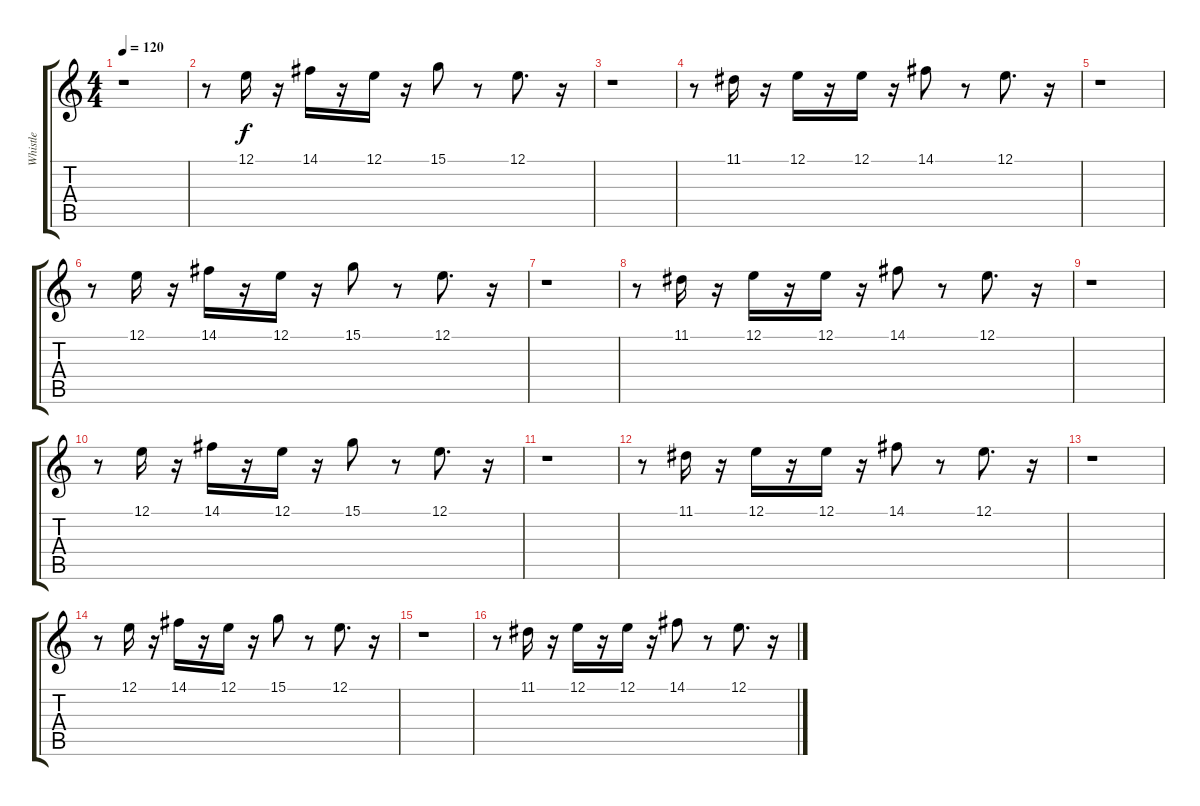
\track ("Whistle" "Whistle") {instrument ocarina}
\staff {score tabs}
\tuning (E4 B3 G3 D3 A2 E2) {hide}
\ts (4 4)
\tempo 120
\clef g2
\ks c
r.1{dy f} |
r.8 12.1.16 r.16 14.1.16 r.16 12.1.16 r.16 15.1.8 r.8 12.1.8{d} r.16 |
r.1 |
r.8 11.1.16 r.16 12.1.16 r.16 12.1.16 r.16 14.1.8 r.8 12.1.8{d} r.16 |
r.1 |
r.8 12.1.16 r.16 14.1.16 r.16 12.1.16 r.16 15.1.8 r.8 12.1.8{d} r.16 |
r.1 |
r.8 11.1.16 r.16 12.1.16 r.16 12.1.16 r.16 14.1.8 r.8 12.1.8{d} r.16 |
r.1 |
r.8 12.1.16 r.16 14.1.16 r.16 12.1.16 r.16 15.1.8 r.8 12.1.8{d} r.16 |
r.1 |
r.8 11.1.16 r.16 12.1.16 r.16 12.1.16 r.16 14.1.8 r.8 12.1.8{d} r.16 |
r.1 |
r.8 12.1.16 r.16 14.1.16 r.16 12.1.16 r.16 15.1.8 r.8 12.1.8{d} r.16 |
r.1 |
r.8 11.1.16 r.16 12.1.16 r.16 12.1.16 r.16 14.1.8 r.8 12.1.8{d} r.16
